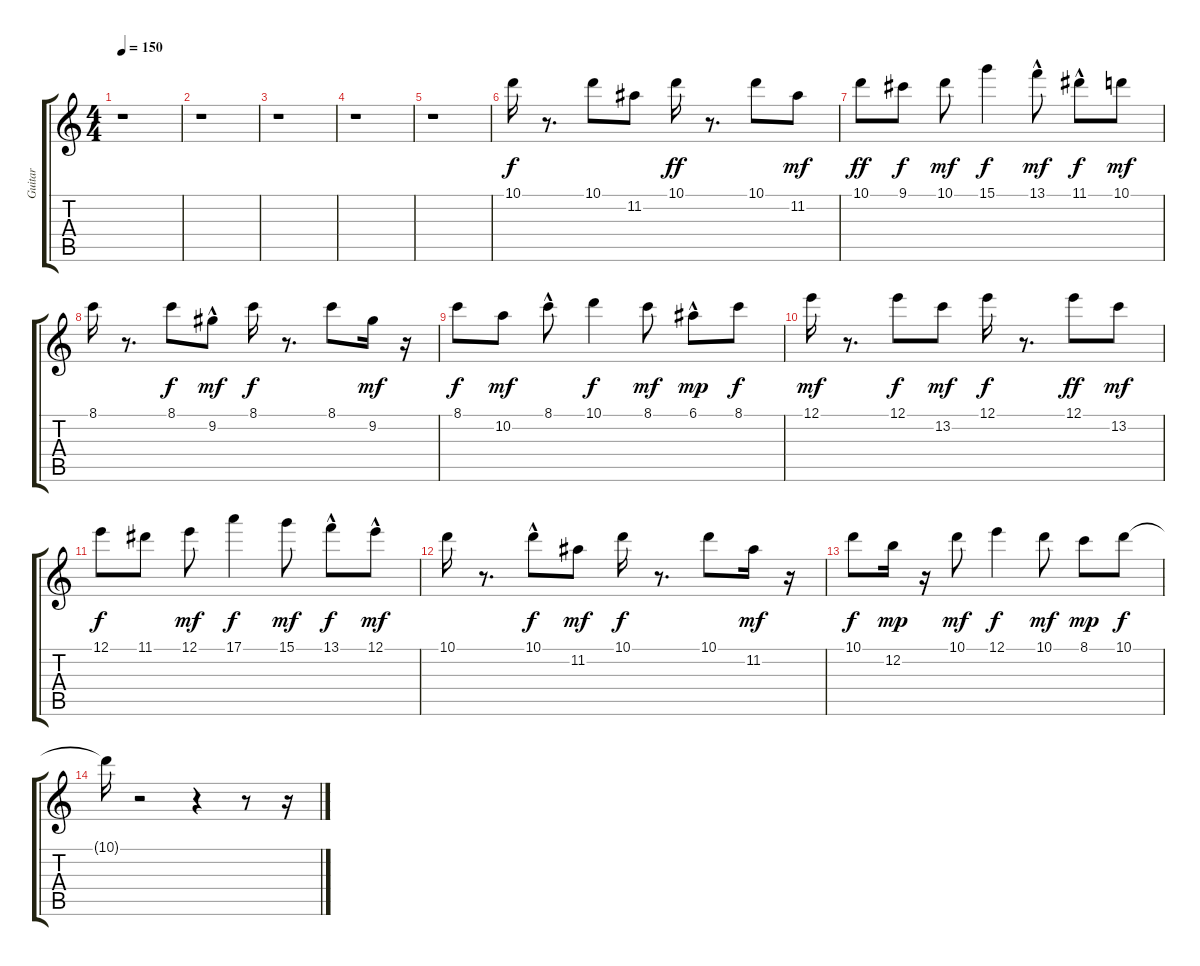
\track ("Guitar" "Guitar") {instrument electricguitarclean}
\staff {score tabs}
\tuning (E4 B3 G3 D3 A2 E2) {hide}
\ts (4 4)
\tempo 150
\clef g2
\ks c
r.1{dy f} |
r.1 |
r.1 |
r.1 |
r.1 |
10.1.16 r.8{d} 10.1.8 11.2.8 10.1.16{dy ff} r.8{d} 10.1.8 11.2.8{dy mf} |
10.1.8{dy ff} 9.1.8{dy f} 10.1.8{dy mf} 15.1.4{dy f} 13.1{hac}.8{dy mf} 11.1{hac}.8{dy f} 10.1.8{dy mf} |
8.1.16 r.8{d} 8.1.8{dy f} 9.2{hac}.8{dy mf} 8.1.16{dy f} r.8{d} 8.1.8 9.2.16{dy mf} r.16 |
8.1.8{dy f} 10.2.8{dy mf} 8.1{hac}.8 10.1.4{dy f} 8.1.8{dy mf} 6.1{hac}.8{dy mp} 8.1.8{dy f} |
12.1.16{dy mf} r.8{d} 12.1.8{dy f} 13.2.8{dy mf} 12.1.16{dy f} r.8{d} 12.1.8{dy ff} 13.2.8{dy mf} |
12.1.8{dy f} 11.1.8 12.1.8{dy mf} 17.1.4{dy f} 15.1.8{dy mf} 13.1{hac}.8{dy f} 12.1{hac}.8{dy mf} |
10.1.16 r.8{d} 10.1{hac}.8{dy f} 11.2.8{dy mf} 10.1.16{dy f} r.8{d} 10.1.8 11.2.16{dy mf} r.16 |
10.1.8{dy f} 12.2.16{dy mp} r.16 10.1.8{dy mf} 12.1.4{dy f} 10.1.8{dy mf} 8.1.8{dy mp} 10.1.8{dy f} |
10.1{t}.16 r.2 r.4 r.8 r.16
